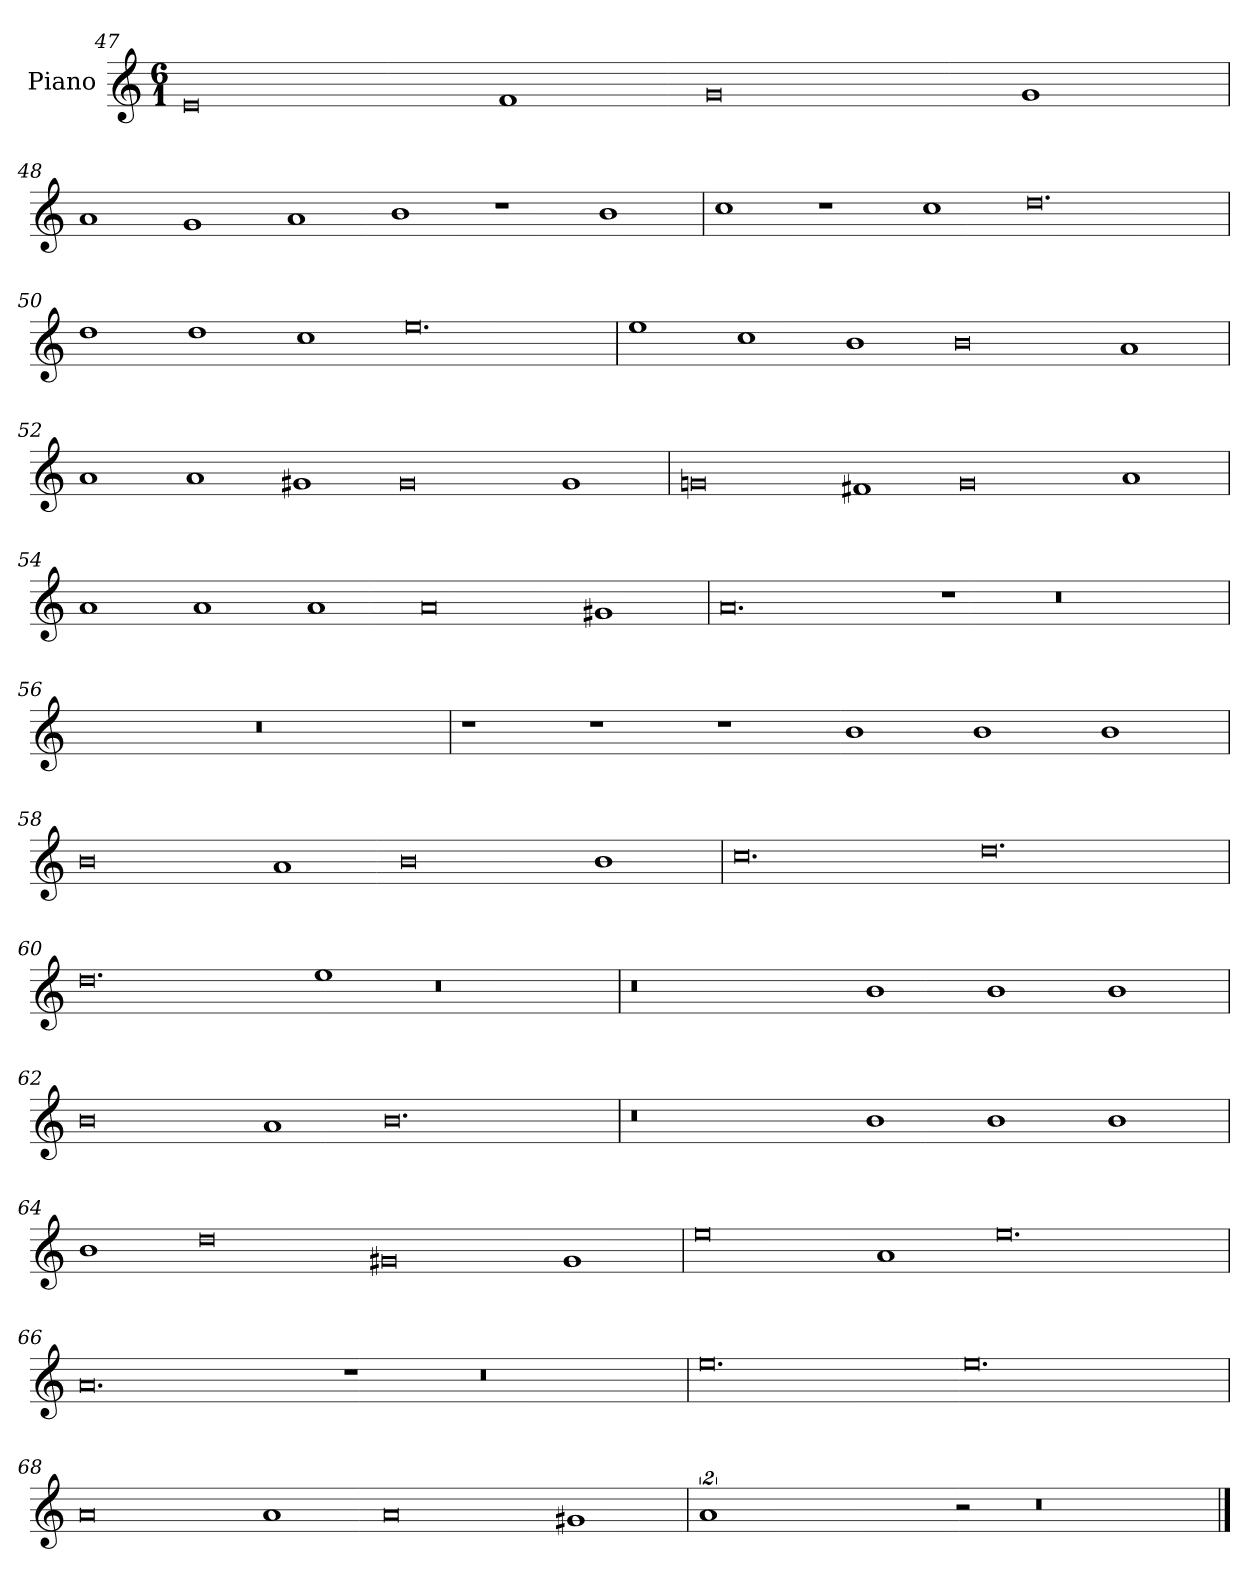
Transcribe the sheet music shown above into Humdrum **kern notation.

**kern
*part1
*staff1
*I"Piano
*I'Pno.
*clefG2
*k[]
*M6/1
=47
0e
1f
0g
1g
=48
1a
1g
1a
1b
1r
1b
=49
1cc
1r
1cc
0.dd
=50
1dd
1dd
1cc
0.ee
!!LO:LB:g=z
=51
1ee
1cc
1b
0b
1a
=52
1a
1a
1g#X
0g#
1g#
=53
0gn
1f#X
0g
1a
=54
1a
1a
1a
0a
1g#X
=55
0.a
1r
0r
=56
00.r
=57
1r
1r
1r
1b
1b
1b
!!LO:LB:g=z
=58
0b
1a
0b
1b
=59
0.cc
0.dd
=60
0.dd
1ee
0r
=61
0.r
1b
1b
1b
=62
0b
1a
0.b
=63
0.r
1b
1b
1b
=64
1b
0dd
0g#X
1g#
=65
0ee
1a
0.ee
!!LO:PB:g=z
=66
0.a
1r
0r
=67
0.ee
0.ee
=68
0a
1a
0a
1g#X
=69
2%7a
2r
0r
==
*-
